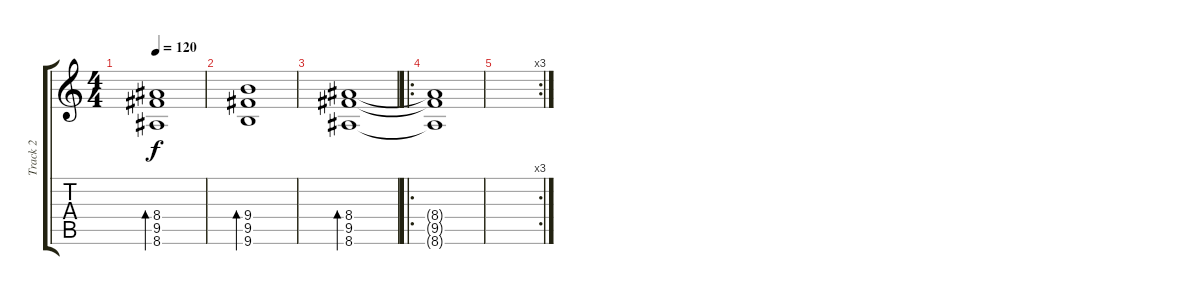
\track ("Track 2" "Track 2") {instrument overdrivenguitar}
\staff {score tabs}
\tuning (E4 B3 G3 D3 A2 D2) {hide}
\ts (4 4)
\tempo 120
\clef g2
\ks c
(8.4 9.5 8.6).1{bd 480 dy f} |
(9.4 9.5 9.6).1{bd 480} |
(8.4 9.5 8.6).1{bd 480} |
\ro
(8.4{t} 9.5{t} 8.6{t}).1 |
\rc 3
